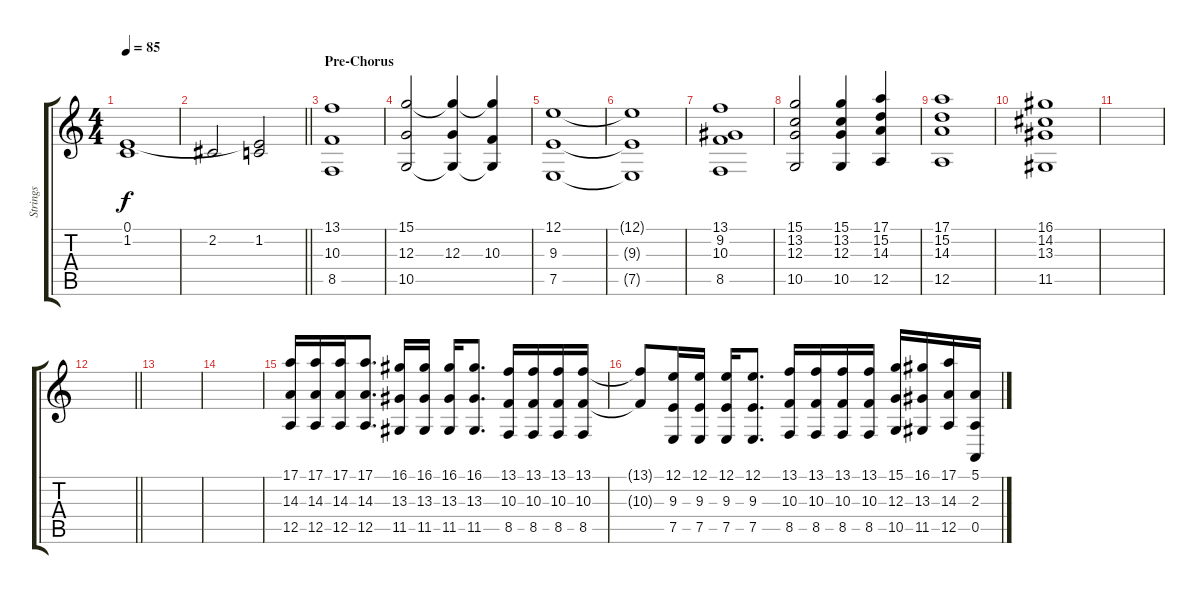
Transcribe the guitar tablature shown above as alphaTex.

\track ("Strings" "Strings") {instrument stringensemble1}
\staff {score tabs}
\tuning (E4 B3 G3 D3 A2 E2) {hide}
\ts (4 4)
\tempo 85
\clef g2
\ks c
(0.1 1.2).1{dy f} |
\barLineRight lightlight
2.2.2 (0.1{t} 1.2).2 |
\section ("" "Pre-Chorus")
(13.1 10.3 8.5).1 |
(15.1 12.3 10.5).2 (15.1{t} 12.3 10.5{t}).4 (15.1{t} 10.3 10.5{t}).4 |
(12.1 9.3 7.5).1 |
(12.1{t} 9.3{t} 7.5{t}).1 |
(13.1 9.2 10.3 8.5).1 |
(15.1 13.2 12.3 10.5).2 (15.1 13.2 12.3 10.5).4 (17.1 15.2 14.3 12.5).4 |
(17.1 15.2 14.3 12.5).1 |
(16.1 14.2 13.3 11.5).1 |
|
\barLineRight lightlight
|
\section ("" "")
|
|
(17.1 14.3 12.5).16 (17.1 14.3 12.5).16 (17.1 14.3 12.5).16 (17.1 14.3 12.5).8{d} (16.1 13.3 11.5).16 (16.1 13.3 11.5).16 (16.1 13.3 11.5).16 (16.1 13.3 11.5).8{d} (13.1 10.3 8.5).16 (13.1 10.3 8.5).16 (13.1 10.3 8.5).16 (13.1 10.3 8.5).16 |
(13.1{t} 10.3{t}).8 (12.1 9.3 7.5).16 (12.1 9.3 7.5).16 (12.1 9.3 7.5).16 (12.1 9.3 7.5).8{d} (13.1 10.3 8.5).16 (13.1 10.3 8.5).16 (13.1 10.3 8.5).16 (13.1 10.3 8.5).16 (15.1 12.3 10.5).16 (16.1 13.3 11.5).16 (17.1 14.3 12.5).16 (5.1 2.3 0.5).16
